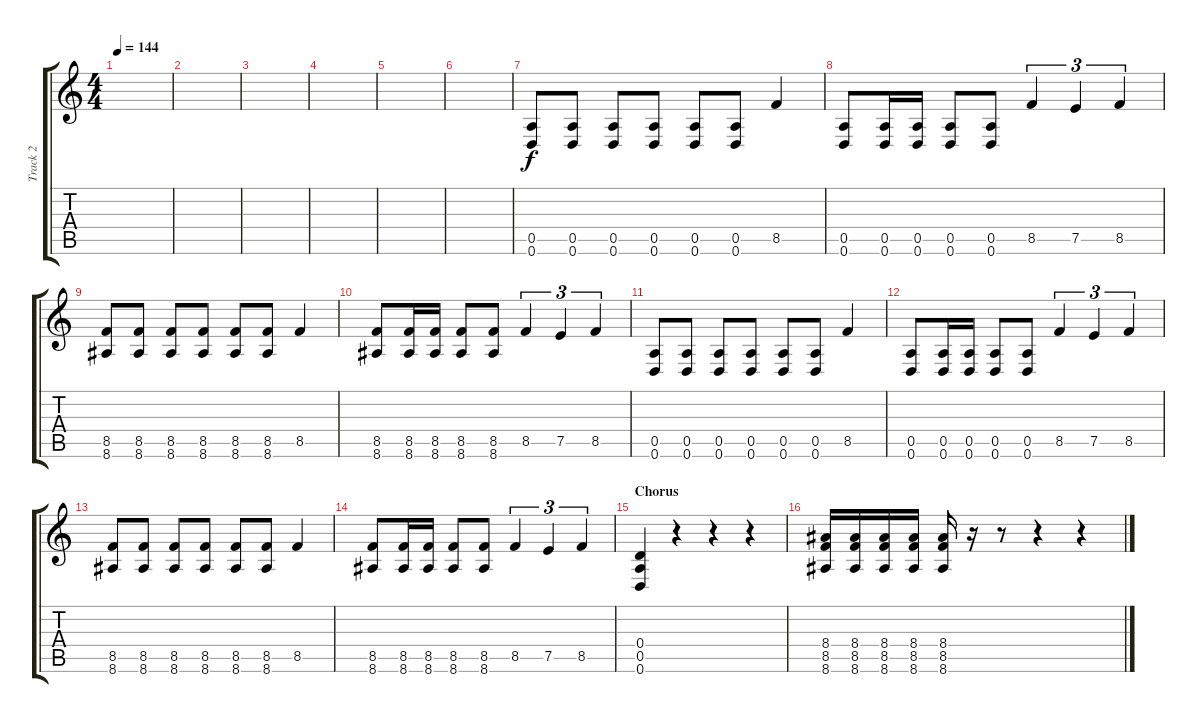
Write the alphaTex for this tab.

\track ("Track 2" "Track 2") {instrument distortionguitar}
\staff {score tabs}
\tuning (E4 B3 G3 D3 A2 D2) {hide}
\ts (4 4)
\tempo 144
\clef g2
\ks c
|
|
|
|
|
|
(0.5 0.6).8 (0.5 0.6).8 (0.5 0.6).8 (0.5 0.6).8 (0.5 0.6).8 (0.5 0.6).8 8.5.4 |
(0.5 0.6).8 (0.5 0.6).16 (0.5 0.6).16 (0.5 0.6).8 (0.5 0.6).8 8.5.4{tu (3 2)} 7.5.4{tu (3 2)} 8.5.4{tu (3 2)} |
(8.5 8.6).8 (8.5 8.6).8 (8.5 8.6).8 (8.5 8.6).8 (8.5 8.6).8 (8.5 8.6).8 8.5.4 |
(8.5 8.6).8 (8.5 8.6).16 (8.5 8.6).16 (8.5 8.6).8 (8.5 8.6).8 8.5.4{tu (3 2)} 7.5.4{tu (3 2)} 8.5.4{tu (3 2)} |
(0.5 0.6).8 (0.5 0.6).8 (0.5 0.6).8 (0.5 0.6).8 (0.5 0.6).8 (0.5 0.6).8 8.5.4 |
(0.5 0.6).8 (0.5 0.6).16 (0.5 0.6).16 (0.5 0.6).8 (0.5 0.6).8 8.5.4{tu (3 2)} 7.5.4{tu (3 2)} 8.5.4{tu (3 2)} |
(8.5 8.6).8 (8.5 8.6).8 (8.5 8.6).8 (8.5 8.6).8 (8.5 8.6).8 (8.5 8.6).8 8.5.4 |
(8.5 8.6).8 (8.5 8.6).16 (8.5 8.6).16 (8.5 8.6).8 (8.5 8.6).8 8.5.4{tu (3 2)} 7.5.4{tu (3 2)} 8.5.4{tu (3 2)} |
\section ("" "Chorus")
(0.4 0.5 0.6).4 r.4 r.4 r.4 |
(8.4 8.5 8.6).16 (8.4 8.5 8.6).16 (8.4 8.5 8.6).16 (8.4 8.5 8.6).16 (8.4 8.5 8.6).16 r.16 r.8 r.4 r.4
